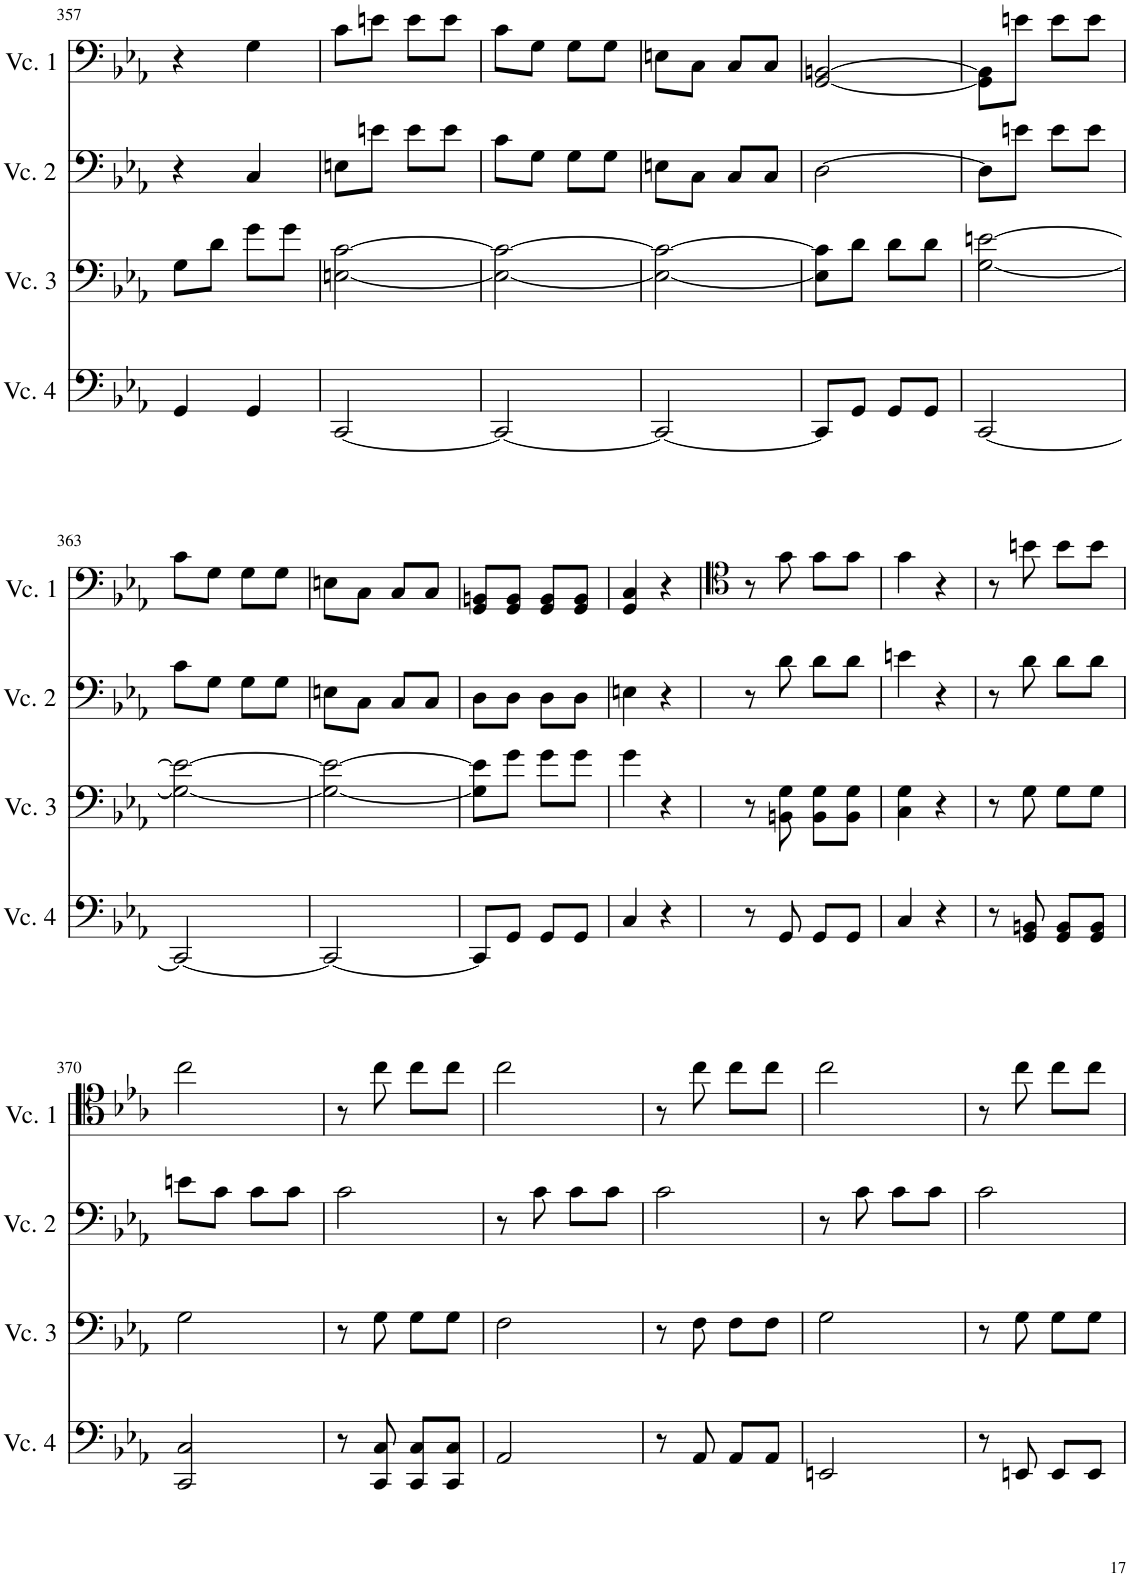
**kern	**kern	**kern	**kern
*part4	*part3	*part2	*part1
*staff4	*staff3	*staff2	*staff1
*I"Cello 4	*I"Cello 3	*I"Cello 2	*I"Cello 1
!!LO:PB:g=z
*clefF4	*clefF4	*clefF4	*clefF4
*k[b-e-a-]	*k[b-e-a-]	*k[b-e-a-]	*k[b-e-a-]
*M2/4	*M2/4	*M2/4	*M2/4
=357	=357	=357	=357
4GG/	8G\L	4r	4r
.	8d\J	.	.
4GG/	8g\L	4C/	4G\
.	8g\J	.	.
=358	=358	=358	=358
[2CC/	[2En\ [2c\	8En\L	8c\L
.	.	8en\J	8en\J
.	.	8e\L	8e\L
.	.	8e\J	8e\J
=359	=359	=359	=359
2CC/_	2E\_ 2c\_	8c\L	8c\L
.	.	8G\J	8G\J
.	.	8G\L	8G\L
.	.	8G\J	8G\J
=360	=360	=360	=360
2CC/_	2E\_ 2c\_	8En\L	8En\L
.	.	8C\J	8C\J
.	.	8C/L	8C/L
.	.	8C/J	8C/J
=361	=361	=361	=361
8CC/L]	8E\] 8c\]L	[2D\	[2GG/ [2BBn/
8GG/J	8d\J	.	.
8GG/L	8d\L	.	.
8GG/J	8d\J	.	.
=362	=362	=362	=362
[2CC/	[2G\ [2en\	8D\L]	8GG\] 8BB\]L
.	.	8en\J	8en\J
.	.	8e\L	8e\L
.	.	8e\J	8e\J
!!LO:LB:g=z
=363	=363	=363	=363
2CC/_	2G\_ 2e\_	8c\L	8c\L
.	.	8G\J	8G\J
.	.	8G\L	8G\L
.	.	8G\J	8G\J
=364	=364	=364	=364
2CC/_	2G\_ 2e\_	8En\L	8En\L
.	.	8C\J	8C\J
.	.	8C/L	8C/L
.	.	8C/J	8C/J
=365	=365	=365	=365
8CC/L]	8G\] 8e\]L	8D\L	8GG/ 8BBn/L
8GG/J	8g\J	8D\J	8GG/ 8BB/J
8GG/L	8g\L	8D\L	8GG/ 8BB/L
8GG/J	8g\J	8D\J	8GG/ 8BB/J
=366	=366	=366	=366
4C/	4g\	4En\	4GG/ 4C/
4r	4r	4r	4r
=367	=367	=367	=367
*	*	*	*clefC4
8r	8r	8r	8r
8GG/	8BBn\ 8G\	8d\	8g\
8GG/L	8BB\ 8G\L	8d\L	8g\L
8GG/J	8BB\ 8G\J	8d\J	8g\J
=368	=368	=368	=368
4C/	4C\ 4G\	4en\	4g\
4r	4r	4r	4r
=369	=369	=369	=369
8r	8r	8r	8r
8GG/ 8BBn/	8G\	8d\	8bn\
8GG/ 8BB/L	8G\L	8d\L	8b\L
8GG/ 8BB/J	8G\J	8d\J	8b\J
!!LO:LB:g=z
=370	=370	=370	=370
2CC/ 2C/	2G\	8en\L	2cc\
.	.	8c\J	.
.	.	8c\L	.
.	.	8c\J	.
=371	=371	=371	=371
8r	8r	2c\	8r
8CC/ 8C/	8G\	.	8cc\
8CC/ 8C/L	8G\L	.	8cc\L
8CC/ 8C/J	8G\J	.	8cc\J
=372	=372	=372	=372
2AA-/	2F\	8r	2cc\
.	.	8c\	.
.	.	8c\L	.
.	.	8c\J	.
=373	=373	=373	=373
8r	8r	2c\	8r
8AA-/	8F\	.	8cc\
8AA-/L	8F\L	.	8cc\L
8AA-/J	8F\J	.	8cc\J
=374	=374	=374	=374
2EEn/	2G\	8r	2cc\
.	.	8c\	.
.	.	8c\L	.
.	.	8c\J	.
=375	=375	=375	=375
8r	8r	2c\	8r
8EEn/	8G\	.	8cc\
8EE/L	8G\L	.	8cc\L
8EE/J	8G\J	.	8cc\J
=	=	=	=
*-	*-	*-	*-
